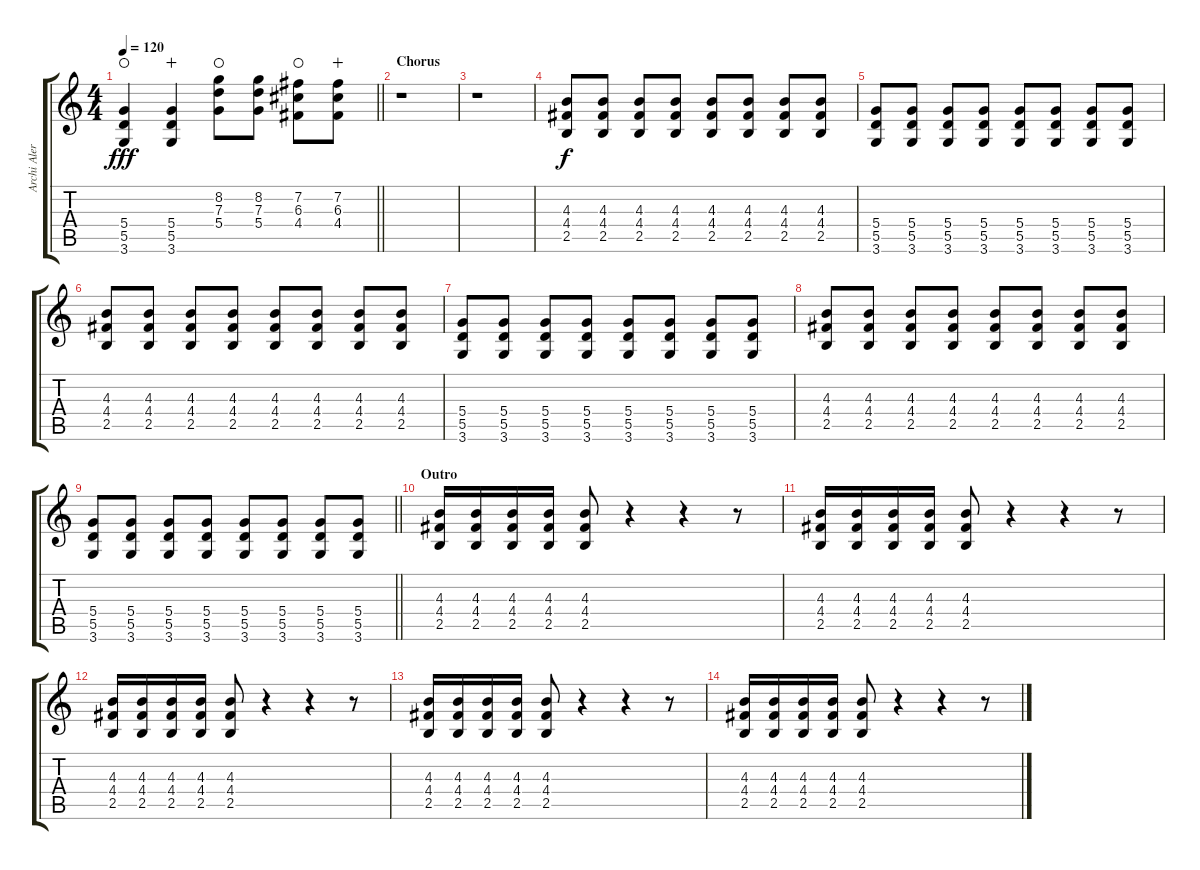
\track ("Archi Alert (Gitarre 1)" "Archi Aler") {instrument overdrivenguitar}
\staff {score tabs}
\tuning (E4 B3 G3 D3 A2 E2) {hide}
\ts (4 4)
\tempo 120
\clef g2
\barLineRight lightlight
\ks c
(5.4 5.5 3.6).4{dy fff waho} (5.4 5.5 3.6).4{wahc} (8.2 7.3 5.4).8{waho} (8.2 7.3 5.4).8 (7.2 6.3 4.4).8{waho} (7.2 6.3 4.4).8{wahc} |
\section ("" "Chorus")
r.1 |
r.1 |
(4.3 4.4 2.5).8{dy f} (4.3 4.4 2.5).8 (4.3 4.4 2.5).8 (4.3 4.4 2.5).8 (4.3 4.4 2.5).8 (4.3 4.4 2.5).8 (4.3 4.4 2.5).8 (4.3 4.4 2.5).8 |
(5.4 5.5 3.6).8 (5.4 5.5 3.6).8 (5.4 5.5 3.6).8 (5.4 5.5 3.6).8 (5.4 5.5 3.6).8 (5.4 5.5 3.6).8 (5.4 5.5 3.6).8 (5.4 5.5 3.6).8 |
(4.3 4.4 2.5).8 (4.3 4.4 2.5).8 (4.3 4.4 2.5).8 (4.3 4.4 2.5).8 (4.3 4.4 2.5).8 (4.3 4.4 2.5).8 (4.3 4.4 2.5).8 (4.3 4.4 2.5).8 |
(5.4 5.5 3.6).8 (5.4 5.5 3.6).8 (5.4 5.5 3.6).8 (5.4 5.5 3.6).8 (5.4 5.5 3.6).8 (5.4 5.5 3.6).8 (5.4 5.5 3.6).8 (5.4 5.5 3.6).8 |
(4.3 4.4 2.5).8 (4.3 4.4 2.5).8 (4.3 4.4 2.5).8 (4.3 4.4 2.5).8 (4.3 4.4 2.5).8 (4.3 4.4 2.5).8 (4.3 4.4 2.5).8 (4.3 4.4 2.5).8 |
\barLineRight lightlight
(5.4 5.5 3.6).8 (5.4 5.5 3.6).8 (5.4 5.5 3.6).8 (5.4 5.5 3.6).8 (5.4 5.5 3.6).8 (5.4 5.5 3.6).8 (5.4 5.5 3.6).8 (5.4 5.5 3.6).8 |
\section ("" "Outro")
(4.3 4.4 2.5).16 (4.3 4.4 2.5).16 (4.3 4.4 2.5).16 (4.3 4.4 2.5).16 (4.3 4.4 2.5).8 r.4 r.4 r.8 |
(4.3 4.4 2.5).16 (4.3 4.4 2.5).16 (4.3 4.4 2.5).16 (4.3 4.4 2.5).16 (4.3 4.4 2.5).8 r.4 r.4 r.8 |
(4.3 4.4 2.5).16 (4.3 4.4 2.5).16 (4.3 4.4 2.5).16 (4.3 4.4 2.5).16 (4.3 4.4 2.5).8 r.4 r.4 r.8 |
(4.3 4.4 2.5).16 (4.3 4.4 2.5).16 (4.3 4.4 2.5).16 (4.3 4.4 2.5).16 (4.3 4.4 2.5).8 r.4 r.4 r.8 |
(4.3 4.4 2.5).16 (4.3 4.4 2.5).16 (4.3 4.4 2.5).16 (4.3 4.4 2.5).16 (4.3 4.4 2.5).8 r.4 r.4 r.8
